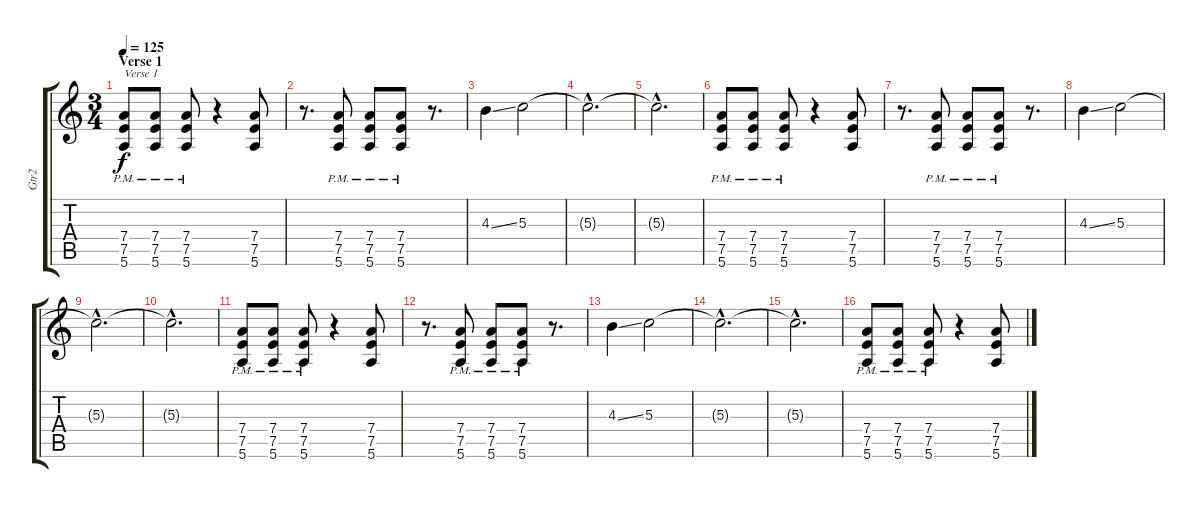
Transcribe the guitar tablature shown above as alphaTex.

\track ("Gtr2" "Gtr2") {instrument distortionguitar}
\staff {score tabs}
\tuning (E4 B3 G3 D3 A2 E2) {hide}
\ts (3 4)
\section ("" "Verse 1")
\tempo 125
\clef g2
\ks c
(7.4{pm} 7.5{pm} 5.6{pm}).8{txt "Verse 1" dy f} (7.4{pm} 7.5{pm} 5.6{pm}).8 (7.4{pm} 7.5{pm} 5.6{pm}).8 r.4 (7.4 7.5 5.6).8 |
r.8{d} (7.4{pm} 7.5{pm} 5.6{pm}).8 (7.4{pm} 7.5{pm} 5.6{pm}).8 (7.4{pm} 7.5 5.6{pm}).8 r.8{d} |
4.3{ss}.4 5.3.2 |
5.3{hac t}.2{d} |
5.3{hac t}.2{d} |
(7.4{pm} 7.5{pm} 5.6{pm}).8 (7.4{pm} 7.5{pm} 5.6{pm}).8 (7.4{pm} 7.5{pm} 5.6{pm}).8 r.4 (7.4 7.5 5.6).8 |
r.8{d} (7.4{pm} 7.5{pm} 5.6{pm}).8 (7.4{pm} 7.5{pm} 5.6{pm}).8 (7.4{pm} 7.5 5.6{pm}).8 r.8{d} |
4.3{ss}.4 5.3.2 |
5.3{hac t}.2{d} |
5.3{hac t}.2{d} |
(7.4{pm} 7.5{pm} 5.6{pm}).8 (7.4{pm} 7.5{pm} 5.6{pm}).8 (7.4{pm} 7.5{pm} 5.6{pm}).8 r.4 (7.4 7.5 5.6).8 |
r.8{d} (7.4{pm} 7.5{pm} 5.6{pm}).8 (7.4{pm} 7.5{pm} 5.6{pm}).8 (7.4{pm} 7.5 5.6{pm}).8 r.8{d} |
4.3{ss}.4 5.3.2 |
5.3{hac t}.2{d} |
5.3{hac t}.2{d} |
(7.4{pm} 7.5{pm} 5.6{pm}).8 (7.4{pm} 7.5{pm} 5.6{pm}).8 (7.4{pm} 7.5{pm} 5.6{pm}).8 r.4 (7.4 7.5 5.6).8
